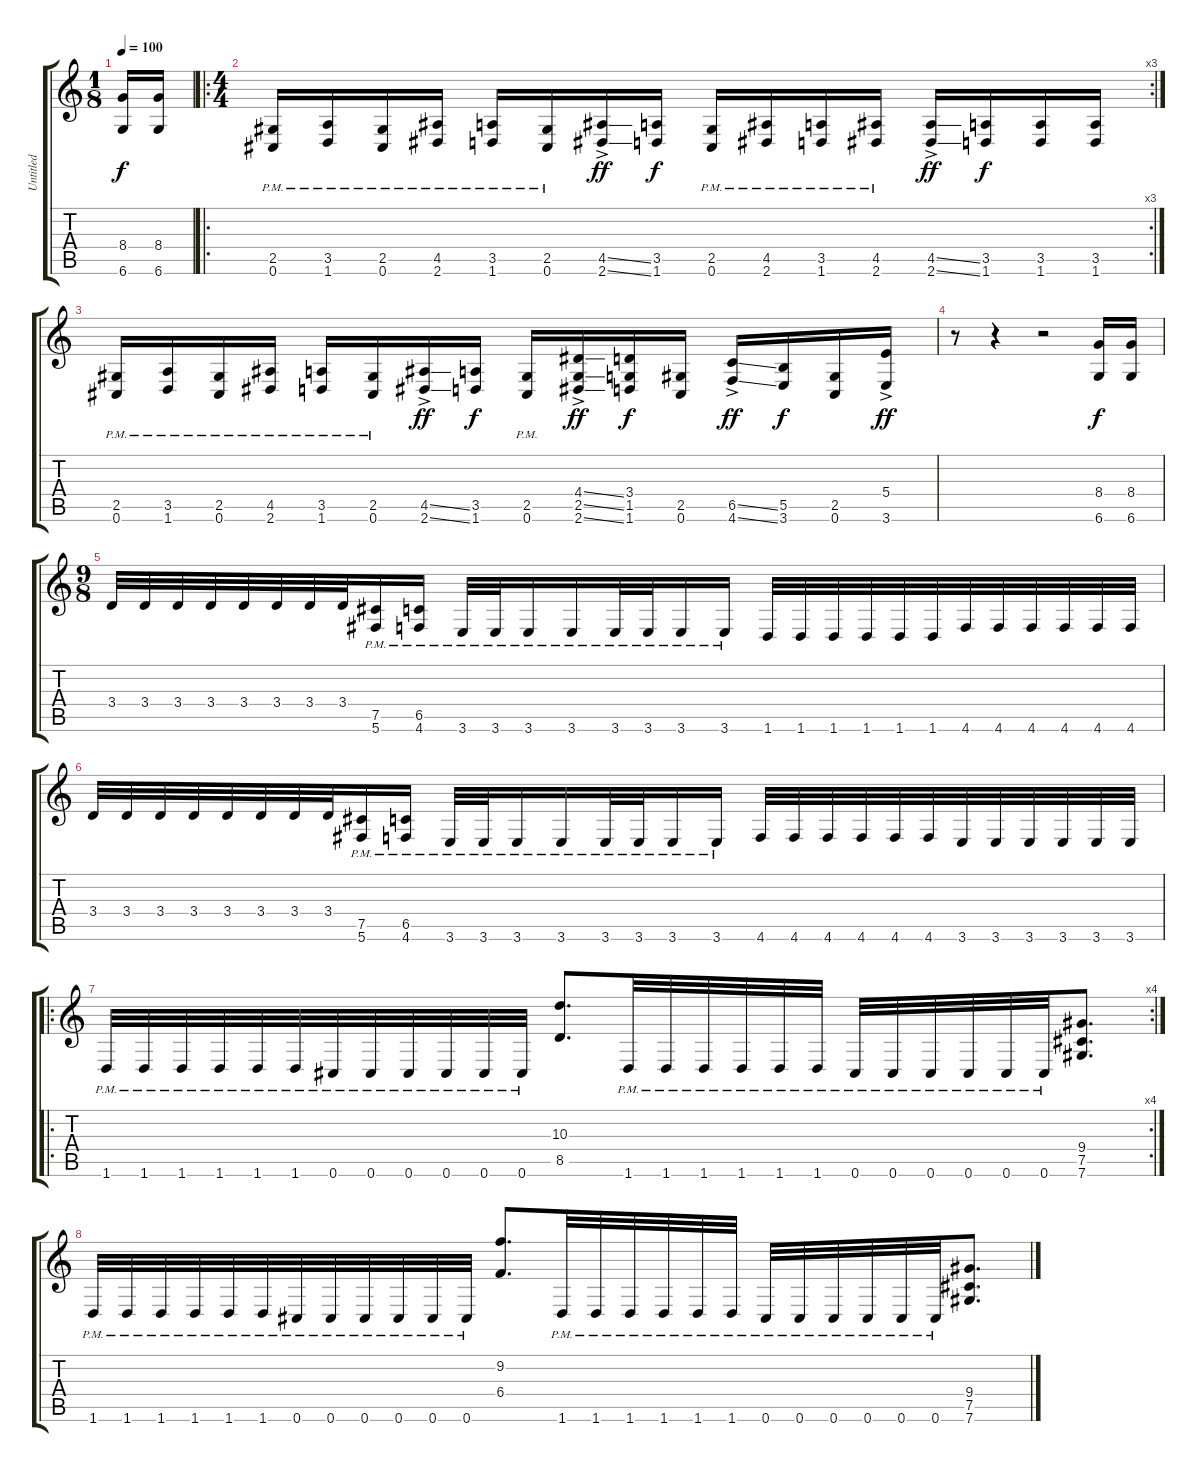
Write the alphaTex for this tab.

\track ("Untitled" "Untitled") {instrument distortionguitar}
\staff {score tabs}
\tuning (Db4 Ab3 E3 B2 Gb2 Db2) {hide}
\ts (1 8)
\tempo 100
\clef g2
\ks c
(8.4 6.6).16{dy f} (8.4 6.6).16 |
\ro
\rc 3
\ts (4 4)
(2.5{pm} 0.6{pm}).16 (3.5{pm} 1.6{pm}).16 (2.5{pm} 0.6{pm}).16 (4.5{pm} 2.6{pm}).16 (3.5{pm} 1.6{pm}).16 (2.5{pm} 0.6{pm}).16 (4.5{ss ac} 2.6{ss ac}).16{dy ff} (3.5 1.6).16{dy f} (2.5{pm} 0.6{pm}).16 (4.5{pm} 2.6{pm}).16 (3.5{pm} 1.6{pm}).16 (4.5{pm} 2.6{pm}).16 (4.5{ss ac} 2.6{ss ac}).16{dy ff} (3.5 1.6).16{dy f} (3.5 1.6).16 (3.5 1.6).16 |
(2.5{pm} 0.6{pm}).16 (3.5{pm} 1.6{pm}).16 (2.5{pm} 0.6{pm}).16 (4.5{pm} 2.6{pm}).16 (3.5{pm} 1.6{pm}).16 (2.5{pm} 0.6{pm}).16 (4.5{ss ac} 2.6{ss ac}).16{dy ff} (3.5 1.6).16{dy f} (2.5{pm} 0.6{pm}).16 (4.4{ss ac} 2.5{ss ac} 2.6{ss ac}).16{dy ff} (3.4 1.5 1.6).16{dy f} (2.5 0.6).16 (6.5{ss ac} 4.6{ss ac}).16{dy ff} (5.5 3.6).16{dy f} (2.5 0.6).16 (5.4{ac} 3.6{ac}).16{dy ff} |
r.8 r.4 r.2 (8.4 6.6).16{dy f} (8.4 6.6).16 |
\ts (9 8)
3.4.32 3.4.32 3.4.32 3.4.32 3.4.32 3.4.32 3.4.32 3.4.32 (7.5{pm} 5.6{pm}).16 (6.5{pm} 4.6{pm}).16 3.6{pm}.32 3.6{pm}.32 3.6{pm}.16 3.6{pm}.16 3.6{pm}.32 3.6{pm}.32 3.6{pm}.16 3.6{pm}.16 1.6.32 1.6.32 1.6.32 1.6.32 1.6.32 1.6.32 4.6.32 4.6.32 4.6.32 4.6.32 4.6.32 4.6.32 |
3.4.32 3.4.32 3.4.32 3.4.32 3.4.32 3.4.32 3.4.32 3.4.32 (7.5{pm} 5.6{pm}).16 (6.5{pm} 4.6{pm}).16 3.6{pm}.32 3.6{pm}.32 3.6{pm}.16 3.6{pm}.16 3.6{pm}.32 3.6{pm}.32 3.6{pm}.16 3.6{pm}.16 4.6.32 4.6.32 4.6.32 4.6.32 4.6.32 4.6.32 3.6.32 3.6.32 3.6.32 3.6.32 3.6.32 3.6.32 |
\ro
\rc 4
1.6{pm}.32 1.6{pm}.32 1.6{pm}.32 1.6{pm}.32 1.6{pm}.32 1.6{pm}.32 0.6{pm}.32 0.6{pm}.32 0.6{pm}.32 0.6{pm}.32 0.6{pm}.32 0.6{pm}.32 (10.3 8.5).8{d} 1.6{pm}.32 1.6{pm}.32 1.6{pm}.32 1.6{pm}.32 1.6{pm}.32 1.6{pm}.32 0.6{pm}.32 0.6{pm}.32 0.6{pm}.32 0.6{pm}.32 0.6{pm}.32 0.6{pm}.32 (9.4 7.5 7.6).8{d} |
1.6{pm}.32 1.6{pm}.32 1.6{pm}.32 1.6{pm}.32 1.6{pm}.32 1.6{pm}.32 0.6{pm}.32 0.6{pm}.32 0.6{pm}.32 0.6{pm}.32 0.6{pm}.32 0.6{pm}.32 (9.2 6.4).8{d} 1.6{pm}.32 1.6{pm}.32 1.6{pm}.32 1.6{pm}.32 1.6{pm}.32 1.6{pm}.32 0.6{pm}.32 0.6{pm}.32 0.6{pm}.32 0.6{pm}.32 0.6{pm}.32 0.6{pm}.32 (9.4 7.5 7.6).8{d}
